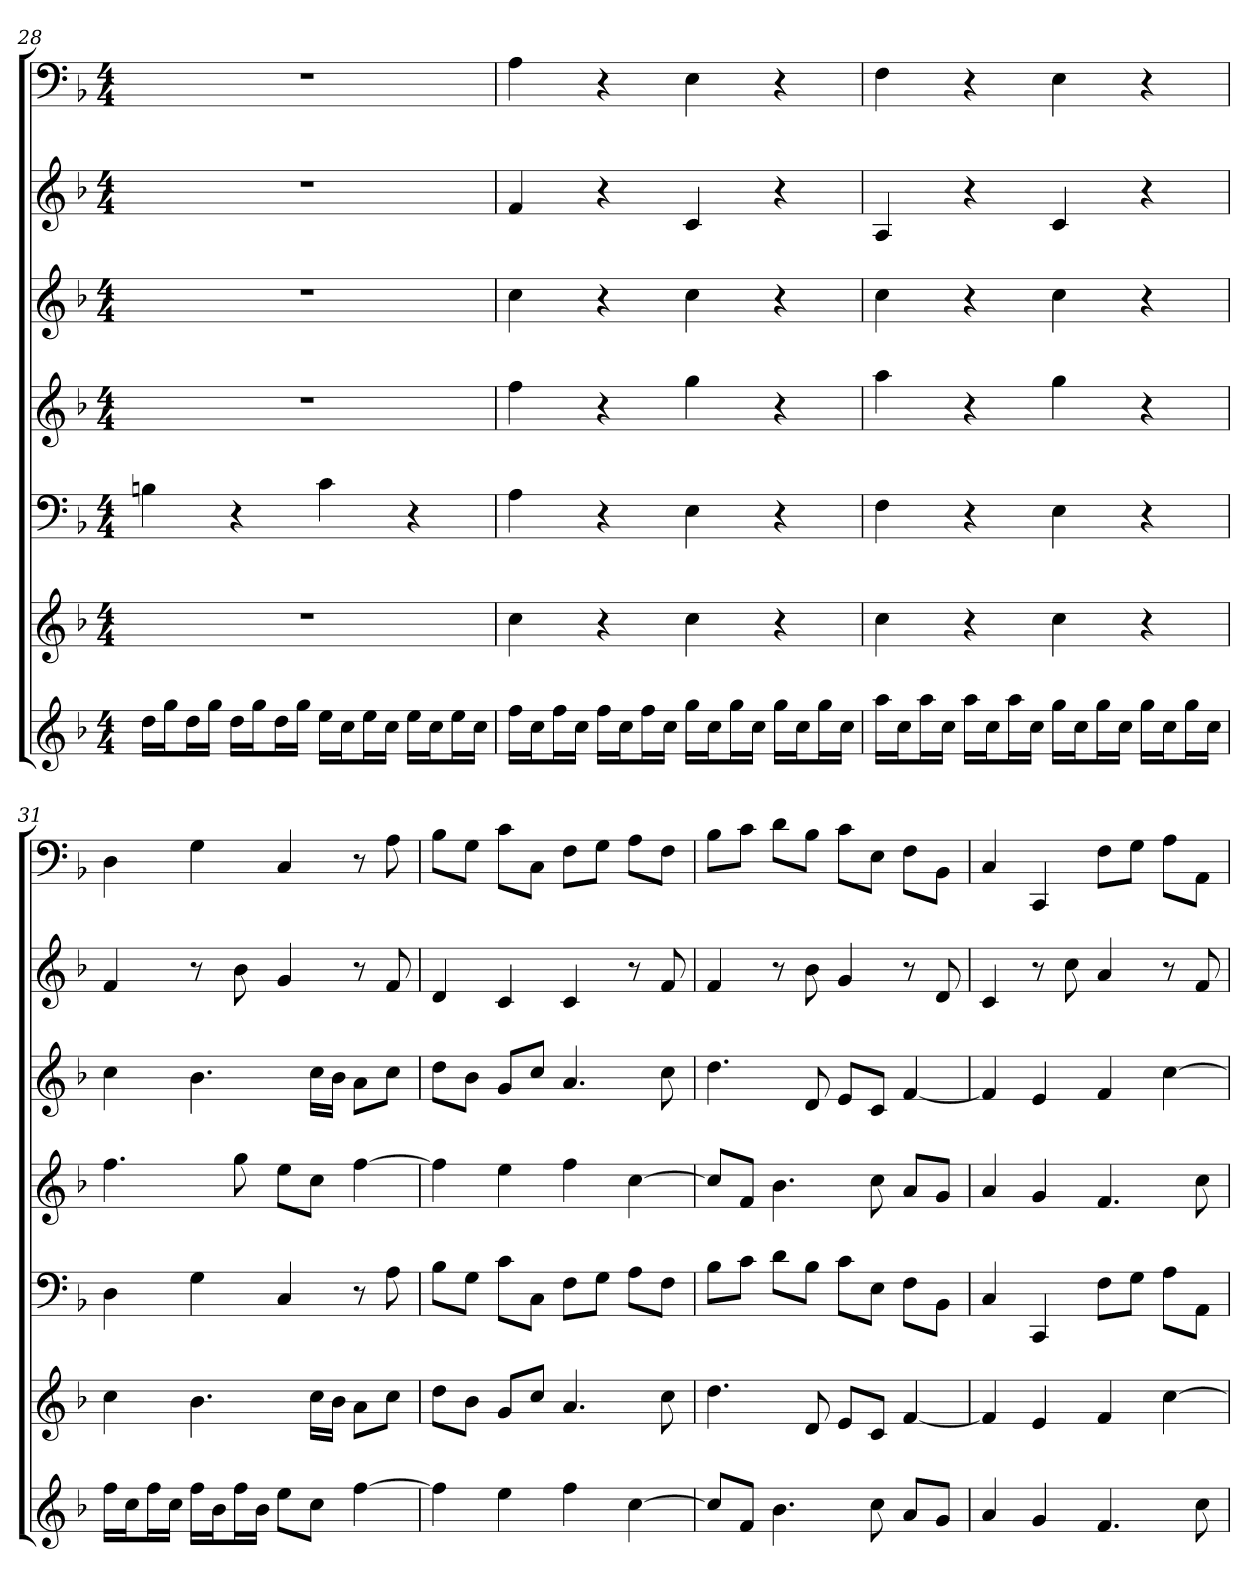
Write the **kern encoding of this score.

**kern	**kern	**kern	**kern	**kern	**kern	**kern
*part7	*part6	*part5	*part4	*part3	*part2	*part1
*staff7	*staff6	*staff5	*staff4	*staff3	*staff2	*staff1
*k[b-]	*k[b-]	*k[b-]	*k[b-]	*k[b-]	*k[b-]	*k[b-]
*F:	*F:	*F:	*F:	*F:	*F:	*F:
*M4/4	*M4/4	*M4/4	*M4/4	*M4/4	*M4/4	*M4/4
=28	=28	=28	=28	=28	=28	=28
16ddLL	1r	4Bn	1r	1r	1r	1r
16ggJ	.	.	.	.	.	.
16ddL	.	.	.	.	.	.
16ggJJ	.	.	.	.	.	.
16ddLL	.	4r	.	.	.	.
16ggJ	.	.	.	.	.	.
16ddL	.	.	.	.	.	.
16ggJJ	.	.	.	.	.	.
16eeLL	.	4c	.	.	.	.
16ccJ	.	.	.	.	.	.
16eeL	.	.	.	.	.	.
16ccJJ	.	.	.	.	.	.
16eeLL	.	4r	.	.	.	.
16ccJ	.	.	.	.	.	.
16eeL	.	.	.	.	.	.
16ccJJ	.	.	.	.	.	.
=29	=29	=29	=29	=29	=29	=29
16ffLL	4cc	4A	4ff	4cc	4f	4A
16ccJ	.	.	.	.	.	.
16ffL	.	.	.	.	.	.
16ccJJ	.	.	.	.	.	.
16ffLL	4r	4r	4r	4r	4r	4r
16ccJ	.	.	.	.	.	.
16ffL	.	.	.	.	.	.
16ccJJ	.	.	.	.	.	.
16ggLL	4cc	4E	4gg	4cc	4c	4E
16ccJ	.	.	.	.	.	.
16ggL	.	.	.	.	.	.
16ccJJ	.	.	.	.	.	.
16ggLL	4r	4r	4r	4r	4r	4r
16ccJ	.	.	.	.	.	.
16ggL	.	.	.	.	.	.
16ccJJ	.	.	.	.	.	.
=30	=30	=30	=30	=30	=30	=30
16aaLL	4cc	4F	4aa	4cc	4A	4F
16ccJ	.	.	.	.	.	.
16aaL	.	.	.	.	.	.
16ccJJ	.	.	.	.	.	.
16aaLL	4r	4r	4r	4r	4r	4r
16ccJ	.	.	.	.	.	.
16aaL	.	.	.	.	.	.
16ccJJ	.	.	.	.	.	.
16ggLL	4cc	4E	4gg	4cc	4c	4E
16ccJ	.	.	.	.	.	.
16ggL	.	.	.	.	.	.
16ccJJ	.	.	.	.	.	.
16ggLL	4r	4r	4r	4r	4r	4r
16ccJ	.	.	.	.	.	.
16ggL	.	.	.	.	.	.
16ccJJ	.	.	.	.	.	.
=31	=31	=31	=31	=31	=31	=31
16ffLL	4cc	4D	4.ff	4cc	4f	4D
16ccJ	.	.	.	.	.	.
16ffL	.	.	.	.	.	.
16ccJJ	.	.	.	.	.	.
16ffLL	4.b-	4G	.	4.b-	8r	4G
16b-J	.	.	.	.	.	.
16ffL	.	.	8gg	.	8b-	.
16b-JJ	.	.	.	.	.	.
8eeL	.	4C	8eeL	.	4g	4C
8ccJ	16ccLL	.	8ccJ	16ccLL	.	.
.	16b-JJ	.	.	16b-JJ	.	.
[4ff	8aL	8r	[4ff	8aL	8r	8r
.	8ccJ	8A	.	8ccJ	8f	8A
=32	=32	=32	=32	=32	=32	=32
4ff]	8ddL	8B-L	4ff]	8ddL	4d	8B-L
.	8b-J	8GJ	.	8b-J	.	8GJ
4ee	8gL	8cL	4ee	8gL	4c	8cL
.	8ccJ	8CJ	.	8ccJ	.	8CJ
4ff	4.a	8FL	4ff	4.a	4c	8FL
.	.	8GJ	.	.	.	8GJ
[4cc	.	8AL	[4cc	.	8r	8AL
.	8cc	8FJ	.	8cc	8f	8FJ
=33	=33	=33	=33	=33	=33	=33
8ccL]	4.dd	8B-L	8ccL]	4.dd	4f	8B-L
8fJ	.	8cJ	8fJ	.	.	8cJ
4.b-	.	8dL	4.b-	.	8r	8dL
.	8d	8B-J	.	8d	8b-	8B-J
.	8eL	8cL	.	8eL	4g	8cL
8cc	8cJ	8EJ	8cc	8cJ	.	8EJ
8aL	[4f	8FL	8aL	[4f	8r	8FL
8gJ	.	8BB-J	8gJ	.	8d	8BB-J
=34	=34	=34	=34	=34	=34	=34
4a	4f]	4C	4a	4f]	4c	4C
4g	4e	4CC	4g	4e	8r	4CC
.	.	.	.	.	8cc	.
4.f	4f	8FL	4.f	4f	4a	8FL
.	.	8GJ	.	.	.	8GJ
.	[4cc	8AL	.	[4cc	8r	8AL
8cc	.	8AAJ	8cc	.	8f	8AAJ
=	=	=	=	=	=	=
*-	*-	*-	*-	*-	*-	*-
